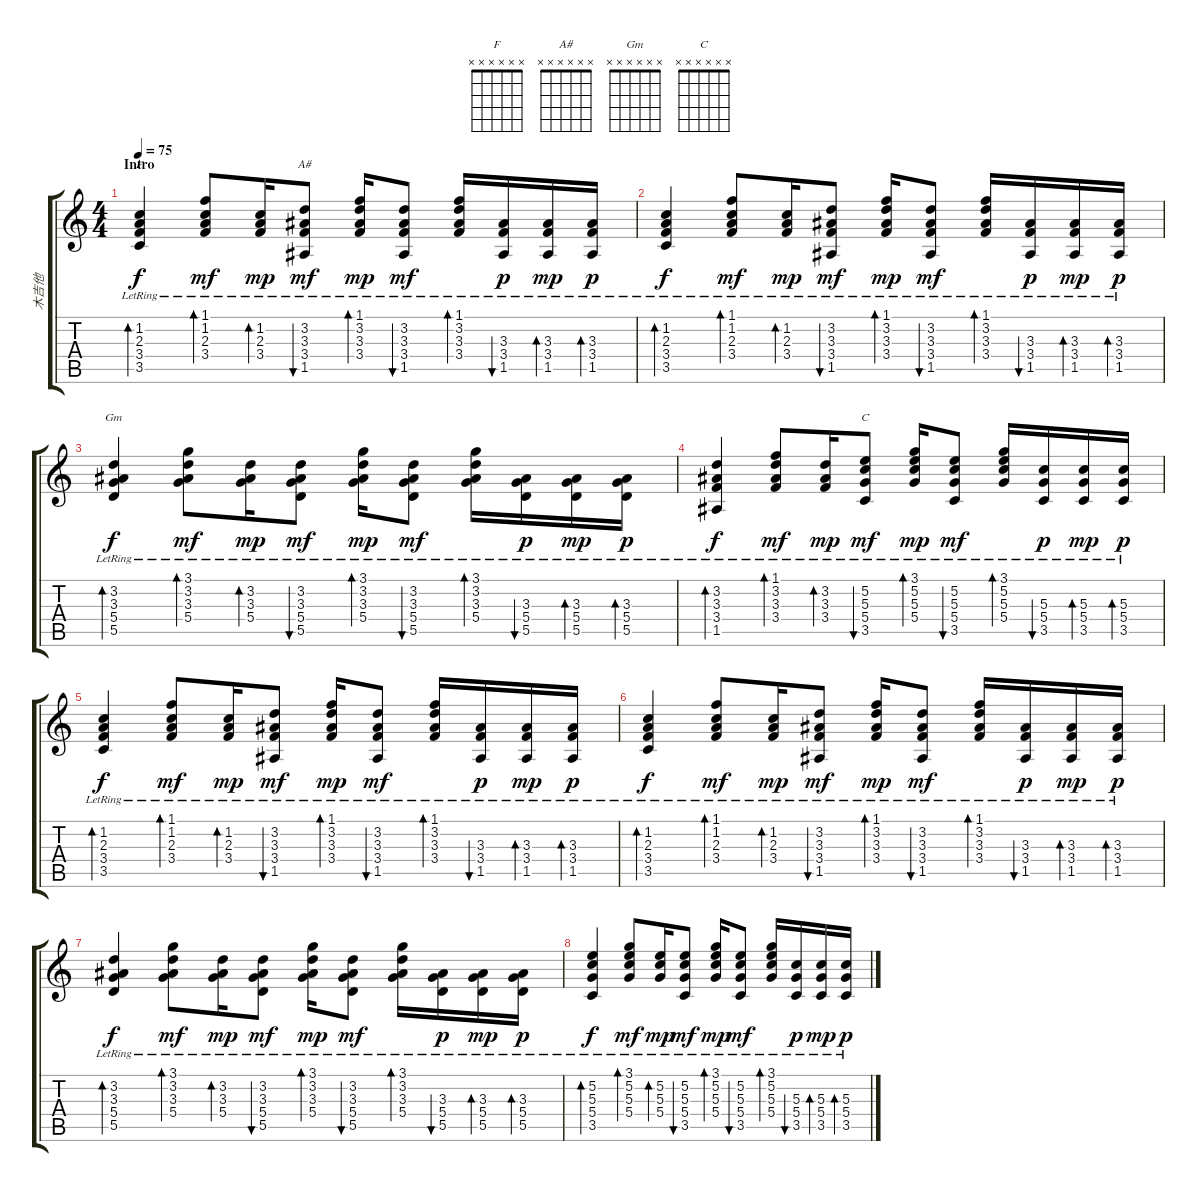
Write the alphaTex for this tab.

\track ("木吉他" "木吉他") {instrument acousticguitarsteel}
\staff {score tabs}
\tuning (E4 B3 G3 D3 A2 E2) {hide}
\chord ("F" x x x x x x)
\chord ("A#" x x x x x x)
\chord ("Gm" x x x x x x)
\chord ("C" x x x x x x)
\ts (4 4)
\section ("" "Intro")
\tempo 75
\clef g2
\ks c
(1.2{lr} 2.3{lr} 3.4{lr} 3.5{lr}).4{bd 30 ch "F" dy f} (1.1{lr} 1.2{lr} 2.3{lr} 3.4{lr}).8{bd 30 dy mf} (1.2{lr} 2.3{lr} 3.4{lr}).16{bd 30 dy mp} (3.2{lr} 3.3{lr} 3.4{lr} 1.5{lr}).8{bu 30 ch "A#" dy mf} (1.1{lr} 3.2{lr} 3.3{lr} 3.4{lr}).16{bd 30 dy mp} (3.2{lr} 3.3{lr} 3.4{lr} 1.5{lr}).8{bu 30 dy mf} (1.1{lr} 3.2{lr} 3.3{lr} 3.4{lr}).16{bd 30} (3.3{lr} 3.4{lr} 1.5{lr}).16{bu 30 dy p} (3.3{lr} 3.4{lr} 1.5{lr}).16{bd 30 dy mp} (3.3{lr} 3.4{lr} 1.5{lr}).16{bd 30 dy p} |
(1.2{lr} 2.3{lr} 3.4{lr} 3.5{lr}).4{bd 30 dy f} (1.1{lr} 1.2{lr} 2.3{lr} 3.4{lr}).8{bd 30 dy mf} (1.2{lr} 2.3{lr} 3.4{lr}).16{bd 30 dy mp} (3.2{lr} 3.3{lr} 3.4{lr} 1.5{lr}).8{bu 30 dy mf} (1.1{lr} 3.2{lr} 3.3{lr} 3.4{lr}).16{bd 30 dy mp} (3.2{lr} 3.3{lr} 3.4{lr} 1.5{lr}).8{bu 30 dy mf} (1.1{lr} 3.2{lr} 3.3{lr} 3.4{lr}).16{bd 30} (3.3{lr} 3.4{lr} 1.5{lr}).16{bu 30 dy p} (3.3{lr} 3.4{lr} 1.5{lr}).16{bd 30 dy mp} (3.3{lr} 3.4{lr} 1.5{lr}).16{bd 30 dy p} |
(3.2{lr} 3.3{lr} 5.4{lr} 5.5{lr}).4{bd 30 ch "Gm" dy f} (3.1{lr} 3.2{lr} 3.3{lr} 5.4{lr}).8{bd 30 dy mf} (3.2{lr} 3.3{lr} 5.4{lr}).16{bd 30 dy mp} (3.2{lr} 3.3{lr} 5.4{lr} 5.5{lr}).8{bu 30 dy mf} (3.1{lr} 3.2{lr} 3.3{lr} 5.4{lr}).16{bd 30 dy mp} (3.2{lr} 3.3{lr} 5.4{lr} 5.5{lr}).8{bu 30 dy mf} (3.1{lr} 3.2{lr} 3.3{lr} 5.4{lr}).16{bd 30} (3.3{lr} 5.4{lr} 5.5{lr}).16{bu 30 dy p} (3.3{lr} 5.4{lr} 5.5{lr}).16{bd 30 dy mp} (3.3{lr} 5.4{lr} 5.5{lr}).16{bd 30 dy p} |
(3.2{lr} 3.3{lr} 3.4{lr} 1.5{lr}).4{bd 30 dy f} (1.1{lr} 3.2{lr} 3.3{lr} 3.4{lr}).8{bd 30 dy mf} (3.2{lr} 3.3{lr} 3.4{lr}).16{bd 30 dy mp} (5.2{lr} 5.3{lr} 5.4{lr} 3.5{lr}).8{bu 30 ch "C" dy mf} (3.1{lr} 5.2{lr} 5.3{lr} 5.4{lr}).16{bd 30 dy mp} (5.2{lr} 5.3{lr} 5.4{lr} 3.5{lr}).8{bu 30 dy mf} (3.1{lr} 5.2{lr} 5.3{lr} 5.4{lr}).16{bd 30} (5.3{lr} 5.4{lr} 3.5{lr}).16{bu 30 dy p} (5.3{lr} 5.4{lr} 3.5{lr}).16{bd 30 dy mp} (5.3{lr} 5.4{lr} 3.5{lr}).16{bd 30 dy p} |
(1.2{lr} 2.3{lr} 3.4{lr} 3.5{lr}).4{bd 30 dy f} (1.1{lr} 1.2{lr} 2.3{lr} 3.4{lr}).8{bd 30 dy mf} (1.2{lr} 2.3{lr} 3.4{lr}).16{bd 30 dy mp} (3.2{lr} 3.3{lr} 3.4{lr} 1.5{lr}).8{bu 30 dy mf} (1.1{lr} 3.2{lr} 3.3{lr} 3.4{lr}).16{bd 30 dy mp} (3.2{lr} 3.3{lr} 3.4{lr} 1.5{lr}).8{bu 30 dy mf} (1.1{lr} 3.2{lr} 3.3{lr} 3.4{lr}).16{bd 30} (3.3{lr} 3.4{lr} 1.5{lr}).16{bu 30 dy p} (3.3{lr} 3.4{lr} 1.5{lr}).16{bd 30 dy mp} (3.3{lr} 3.4{lr} 1.5{lr}).16{bd 30 dy p} |
(1.2{lr} 2.3{lr} 3.4{lr} 3.5{lr}).4{bd 30 dy f} (1.1{lr} 1.2{lr} 2.3{lr} 3.4{lr}).8{bd 30 dy mf} (1.2{lr} 2.3{lr} 3.4{lr}).16{bd 30 dy mp} (3.2{lr} 3.3{lr} 3.4{lr} 1.5{lr}).8{bu 30 dy mf} (1.1{lr} 3.2{lr} 3.3{lr} 3.4{lr}).16{bd 30 dy mp} (3.2{lr} 3.3{lr} 3.4{lr} 1.5{lr}).8{bu 30 dy mf} (1.1{lr} 3.2{lr} 3.3{lr} 3.4{lr}).16{bd 30} (3.3{lr} 3.4{lr} 1.5{lr}).16{bu 30 dy p} (3.3{lr} 3.4{lr} 1.5{lr}).16{bd 30 dy mp} (3.3{lr} 3.4{lr} 1.5{lr}).16{bd 30 dy p} |
(3.2{lr} 3.3{lr} 5.4{lr} 5.5{lr}).4{bd 30 dy f} (3.1{lr} 3.2{lr} 3.3{lr} 5.4{lr}).8{bd 30 dy mf} (3.2{lr} 3.3{lr} 5.4{lr}).16{bd 30 dy mp} (3.2{lr} 3.3{lr} 5.4{lr} 5.5{lr}).8{bu 30 dy mf volume 11} (3.1{lr} 3.2{lr} 3.3{lr} 5.4{lr}).16{bd 30 dy mp} (3.2{lr} 3.3{lr} 5.4{lr} 5.5{lr}).8{bu 30 dy mf volume 10} (3.1{lr} 3.2{lr} 3.3{lr} 5.4{lr}).16{bd 30 volume 9} (3.3{lr} 5.4{lr} 5.5{lr}).16{bu 30 dy p} (3.3{lr} 5.4{lr} 5.5{lr}).16{bd 30 dy mp} (3.3{lr} 5.4{lr} 5.5{lr}).16{bd 30 dy p} |
(5.2{lr} 5.3{lr} 5.4{lr} 3.5{lr}).4{bd 30 dy f volume 8} (3.1{lr} 5.2{lr} 5.3{lr} 5.4{lr}).8{bd 30 dy mf volume 6} (5.2{lr} 5.3{lr} 5.4{lr}).16{bd 30 dy mp} (5.2{lr} 5.3{lr} 5.4{lr} 3.5{lr}).8{bu 30 dy mf volume 4} (3.1{lr} 5.2{lr} 5.3{lr} 5.4{lr}).16{bd 30 dy mp} (5.2{lr} 5.3{lr} 5.4{lr} 3.5{lr}).8{bu 30 dy mf volume 3} (3.1{lr} 5.2{lr} 5.3{lr} 5.4{lr}).16{bd 30 volume 1} (5.3{lr} 5.4{lr} 3.5{lr}).16{bu 30 dy p} (5.3{lr} 5.4{lr} 3.5{lr}).16{bd 30 dy mp} (5.3{lr} 5.4{lr} 3.5{lr}).16{bd 30 dy p}
